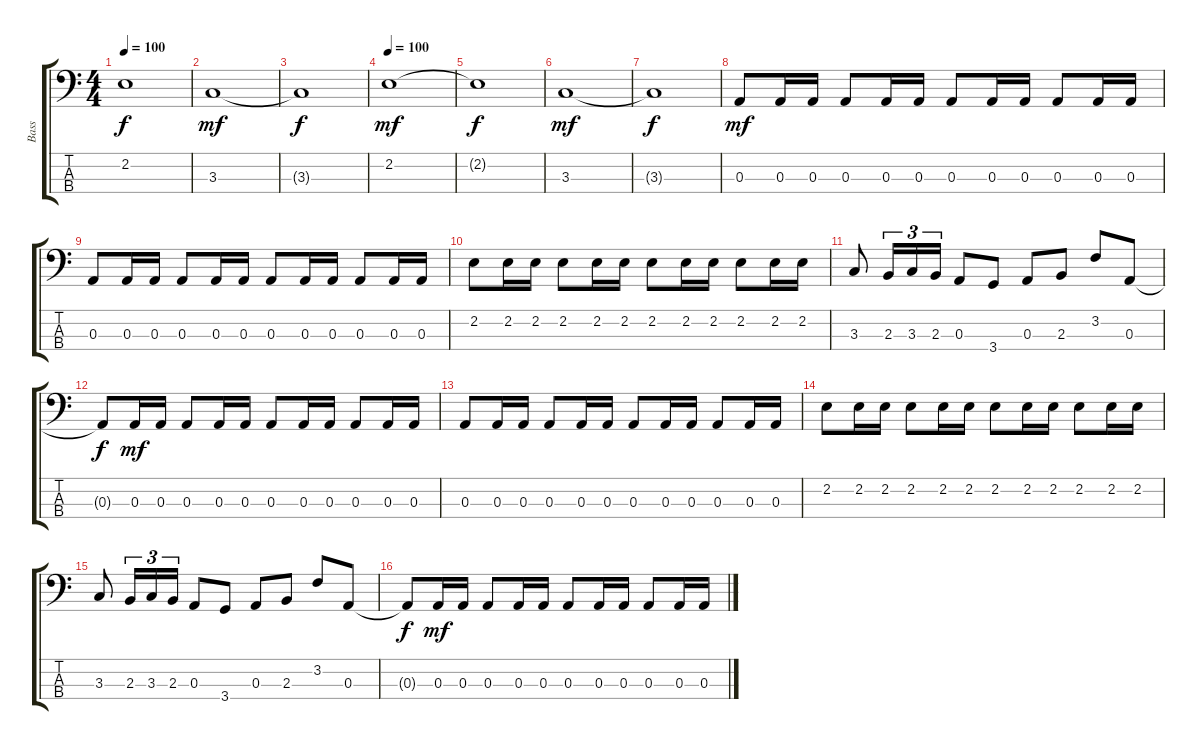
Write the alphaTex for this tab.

\track ("Bass" "Bass") {instrument electricbassfinger}
\staff {score tabs}
\tuning (G2 D2 A1 E1) {hide}
\ts (4 4)
\tempo 100
\clef f4
\ks c
2.2{t}.1{dy f} |
3.3.1{dy mf} |
3.3{t}.1{dy f} |
\tempo 100
2.2.1{dy mf} |
2.2{t}.1{dy f} |
3.3.1{dy mf} |
3.3{t}.1{dy f} |
0.3.8{dy mf} 0.3.16 0.3.16 0.3.8 0.3.16 0.3.16 0.3.8 0.3.16 0.3.16 0.3.8 0.3.16 0.3.16 |
0.3.8 0.3.16 0.3.16 0.3.8 0.3.16 0.3.16 0.3.8 0.3.16 0.3.16 0.3.8 0.3.16 0.3.16 |
2.2.8 2.2.16 2.2.16 2.2.8 2.2.16 2.2.16 2.2.8 2.2.16 2.2.16 2.2.8 2.2.16 2.2.16 |
3.3.8 2.3.16{tu (3 2)} 3.3.16{tu (3 2)} 2.3.16{tu (3 2)} 0.3.8 3.4.8 0.3.8 2.3.8 3.2.8 0.3.8 |
0.3{t}.8{dy f} 0.3.16{dy mf} 0.3.16 0.3.8 0.3.16 0.3.16 0.3.8 0.3.16 0.3.16 0.3.8 0.3.16 0.3.16 |
0.3.8 0.3.16 0.3.16 0.3.8 0.3.16 0.3.16 0.3.8 0.3.16 0.3.16 0.3.8 0.3.16 0.3.16 |
2.2.8 2.2.16 2.2.16 2.2.8 2.2.16 2.2.16 2.2.8 2.2.16 2.2.16 2.2.8 2.2.16 2.2.16 |
3.3.8 2.3.16{tu (3 2)} 3.3.16{tu (3 2)} 2.3.16{tu (3 2)} 0.3.8 3.4.8 0.3.8 2.3.8 3.2.8 0.3.8 |
0.3{t}.8{dy f} 0.3.16{dy mf} 0.3.16 0.3.8 0.3.16 0.3.16 0.3.8 0.3.16 0.3.16 0.3.8 0.3.16 0.3.16
